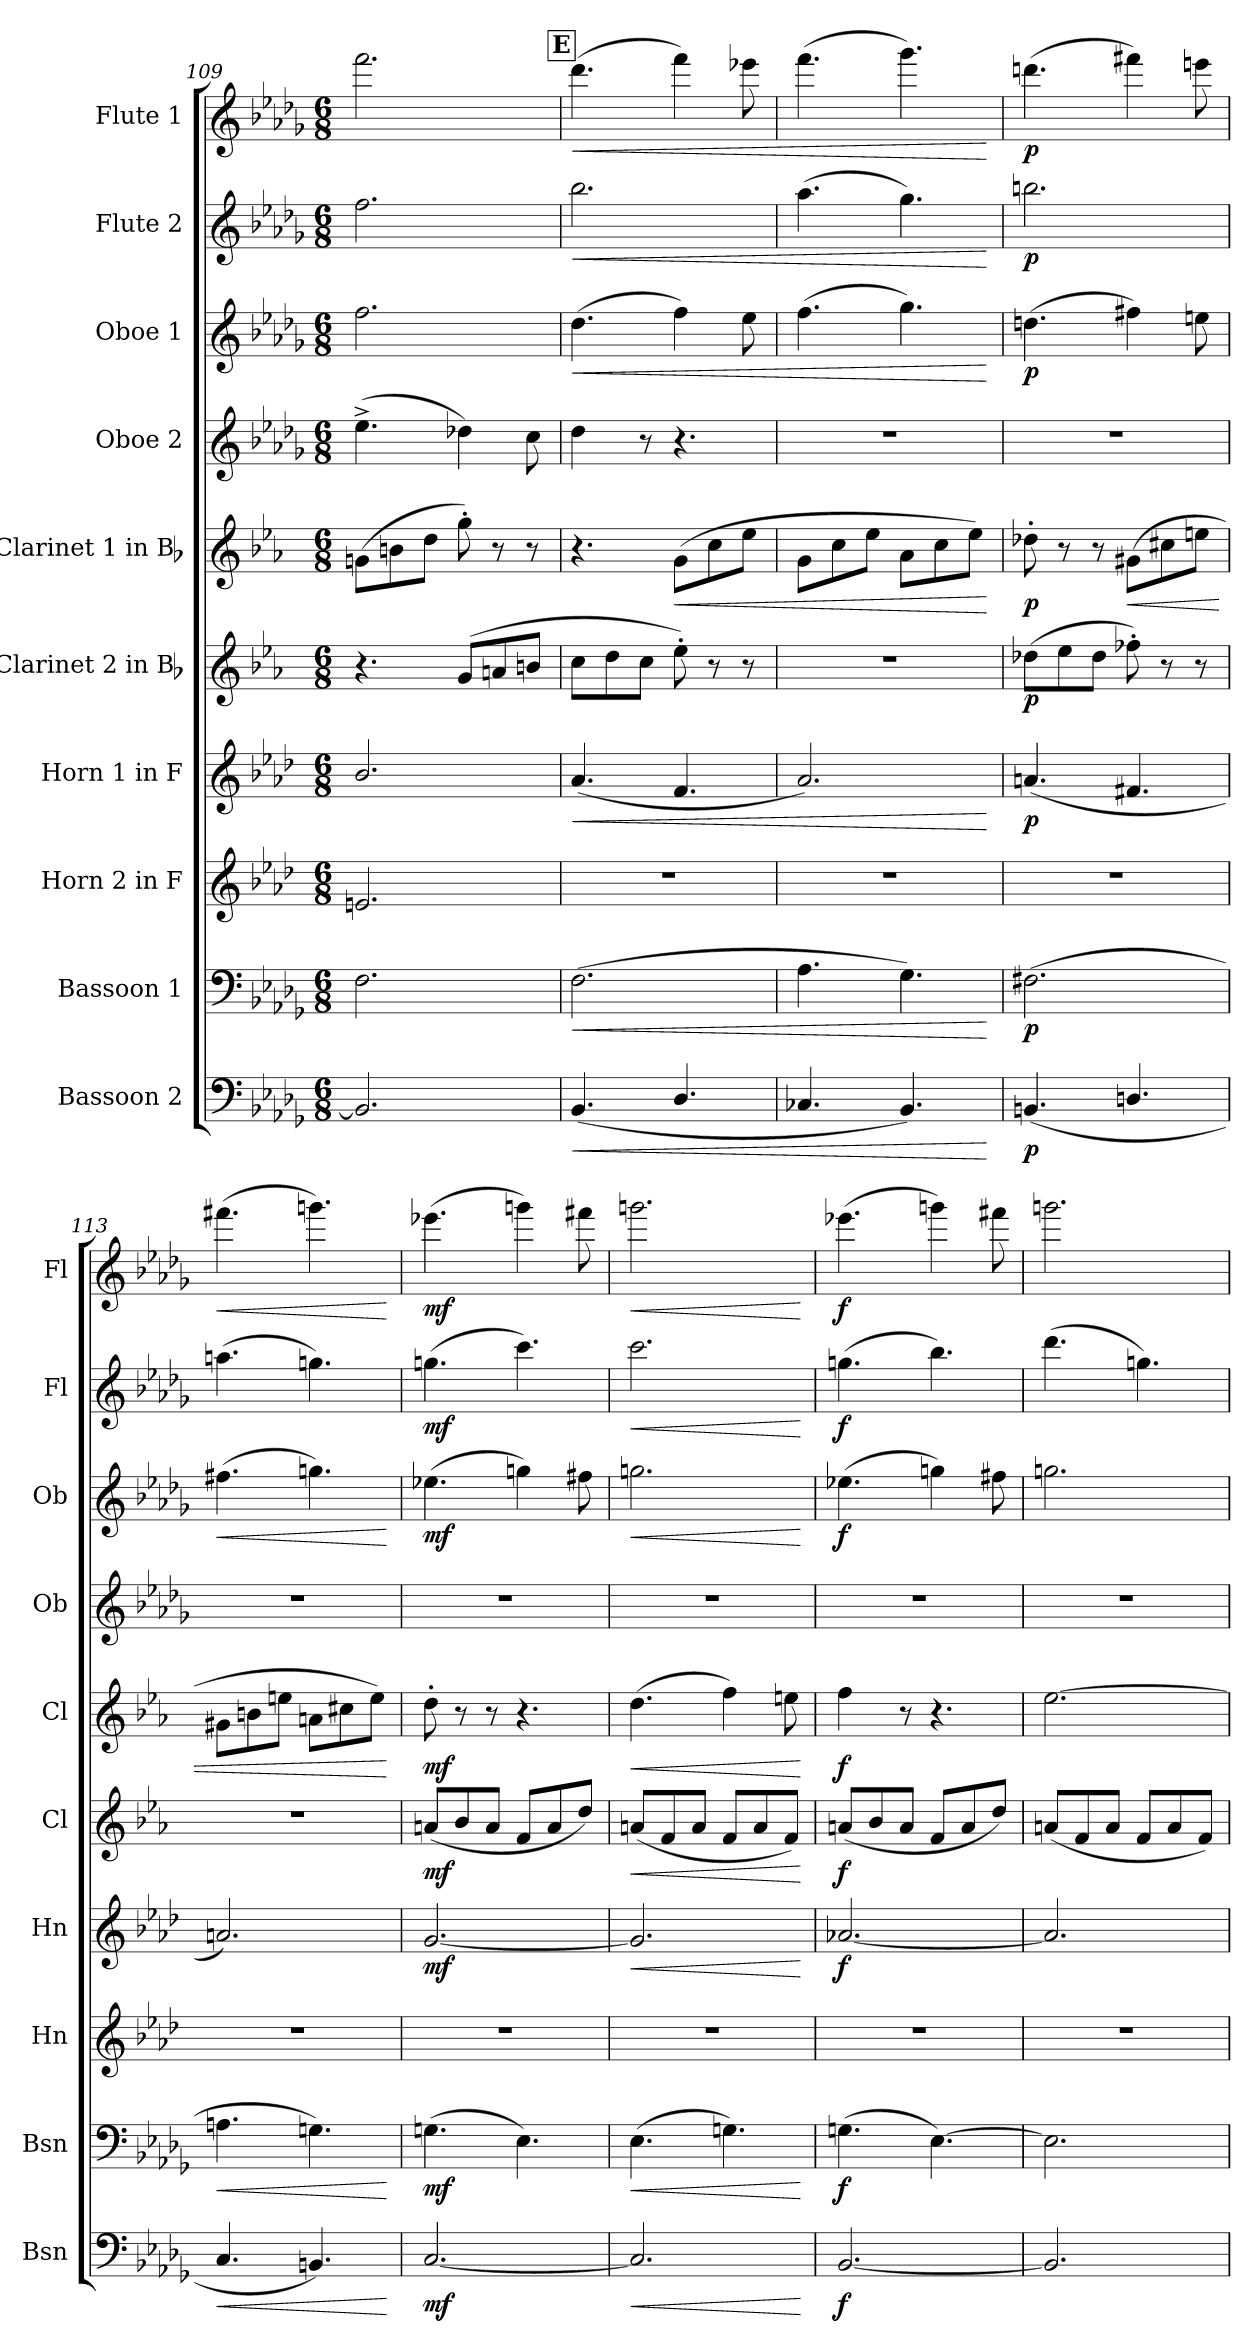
**kern	**dynam	**kern	**dynam	**kern	**kern	**dynam	**kern	**dynam	**kern	**dynam	**kern	**kern	**dynam	**kern	**dynam	**kern	**dynam
*part10	*part10	*part9	*part9	*part8	*part7	*part7	*part6	*part6	*part5	*part5	*part4	*part3	*part3	*part2	*part2	*part1	*part1
*staff10	*staff10	*staff9	*staff9	*staff8	*staff7	*staff7	*staff6	*staff6	*staff5	*staff5	*staff4	*staff3	*staff3	*staff2	*staff2	*staff1	*staff1
*I"Bassoon 2	*	*I"Bassoon 1	*	*I"Horn 2 in F	*I"Horn 1 in F	*	*I"Clarinet 2 in Bb	*	*I"Clarinet 1 in Bb	*	*I"Oboe 2	*I"Oboe 1	*	*I"Flute 2	*	*I"Flute 1	*
*I'Bsn	*	*I'Bsn	*	*I'Hn	*I'Hn	*	*I'Cl	*	*I'Cl	*	*I'Ob	*I'Ob	*	*I'Fl	*	*I'Fl	*
!!LO:PB:g=z
*clefF4	*	*clefF4	*	*clefG2	*clefG2	*	*clefG2	*	*clefG2	*	*clefG2	*clefG2	*	*clefG2	*	*clefG2	*
*	*	*	*	*ITrd4c7	*ITrd4c7	*	*ITrd1c2	*	*ITrd1c2	*	*	*	*	*	*	*	*
*k[b-e-a-d-g-]	*	*k[b-e-a-d-g-]	*	*k[b-e-a-d-g-]	*k[b-e-a-d-g-]	*	*k[b-e-a-d-g-]	*	*k[b-e-a-d-g-]	*	*k[b-e-a-d-g-]	*k[b-e-a-d-g-]	*	*k[b-e-a-d-g-]	*	*k[b-e-a-d-g-]	*
*M6/8	*	*M6/8	*	*M6/8	*M6/8	*	*M6/8	*	*M6/8	*	*M6/8	*M6/8	*	*M6/8	*	*M6/8	*
=109	=109	=109	=109	=109	=109	=109	=109	=109	=109	=109	=109	=109	=109	=109	=109	=109	=109
2.BB-/]	.	2.F\	.	2.An/	2.e-/	.	4.r	.	(8fn\L	.	(4.ee-^\	2.ff\	.	2.ff\	.	2.fff\	.
.	.	.	.	.	.	.	.	.	8an\	.	.	.	.	.	.	.	.
.	.	.	.	.	.	.	.	.	8cc\J	.	.	.	.	.	.	.	.
.	.	.	.	.	.	.	(>8f/L	.	8ff'\)	.	4dd-X\)	.	.	.	.	.	.
.	.	.	.	.	.	.	8gn/	.	8r	.	.	.	.	.	.	.	.
.	.	.	.	.	.	.	8an/J	.	8r	.	8cc\	.	.	.	.	.	.
!!LO:REH:place=s1:a:B:cj:fs=14:t=E
=110	=110	=110	=110	=110	=110	=110	=110	=110	=110	=110	=110	=110	=110	=110	=110	=110	=110
!	!LO:HP:b	!	!LO:HP:b	!	!	!LO:HP:b	!	!	!	!	!	!	!LO:HP:b	!	!LO:HP:b	!	!LO:HP:b
(<4.BB-/	<	(2.F\	<	2.r	(4.d-/	<	8b-\L	.	4.r	.	4dd-\	(4.dd-\	<	2.bb-\	<	(4.ddd-\	<
.	.	.	.	.	.	.	8cc\	.	.	.	.	.	.	.	.	.	.
.	.	.	.	.	.	.	8b-\J	.	.	.	8r	.	.	.	.	.	.
!	!	!	!	!	!	!	!	!	!	!LO:HP:b	!	!	!	!	!	!	!
4.D-/	.	.	.	.	4.B-/	.	8dd-'\)	.	(8f\L	<	4.r	4ff\)	.	.	.	4fff\)	.
.	.	.	.	.	.	.	8r	.	8b-\	.	.	.	.	.	.	.	.
.	.	.	.	.	.	.	8r	.	8dd-\J	.	.	8ee-\	.	.	.	8eee-X\	.
=111	=111	=111	=111	=111	=111	=111	=111	=111	=111	=111	=111	=111	=111	=111	=111	=111	=111
4.C-X/	.	4.A-\	.	2.r	2.d-/)	.	2.r	.	8f\L	.	2.r	(4.ff\	.	(4.aa-\	.	(4.fff\	.
.	.	.	.	.	.	.	.	.	8b-\	.	.	.	.	.	.	.	.
.	.	.	.	.	.	.	.	.	8dd-\J	.	.	.	.	.	.	.	.
4.BB-/)	.	4.G-\)	.	.	.	.	.	.	8g-\L	.	.	4.gg-\)	.	4.gg-\)	.	4.ggg-\)	.
.	.	.	.	.	.	.	.	.	8b-\	.	.	.	.	.	.	.	.
.	.	.	.	.	.	.	.	.	8dd-\J)	.	.	.	.	.	.	.	.
.	[	.	[	.	.	[	.	.	.	[	.	.	[	.	[	.	[
=112	=112	=112	=112	=112	=112	=112	=112	=112	=112	=112	=112	=112	=112	=112	=112	=112	=112
!	!LO:DY:b	!	!LO:DY:b	!	!	!LO:DY:b	!	!LO:DY:b	!	!LO:DY:b	!	!	!LO:DY:b	!	!LO:DY:b	!	!LO:DY:b
(<4.BBn/	p	(2.F#X\	p	2.r	(4.dn/	p	(8cc-X\L	p	8cc-X'\	p	2.r	(4.ddn\	p	2.bbn\	p	(4.dddn\	p
.	.	.	.	.	.	.	8dd-\	.	8r	.	.	.	.	.	.	.	.
.	.	.	.	.	.	.	8cc-\J	.	8r	.	.	.	.	.	.	.	.
!	!	!	!	!	!	!	!	!	!	!LO:HP:b	!	!	!	!	!	!	!
4.Dn/	.	.	.	.	4.Bn/	.	8ee--X'\)	.	(8f#X\L	<	.	4ff#X\)	.	.	.	4fff#X\)	.
.	.	.	.	.	.	.	8r	.	8bn\	.	.	.	.	.	.	.	.
.	.	.	.	.	.	.	8r	.	8ddn\J	.	.	8een\	.	.	.	8eeen\	.
=113	=113	=113	=113	=113	=113	=113	=113	=113	=113	=113	=113	=113	=113	=113	=113	=113	=113
!	!LO:HP:b	!	!LO:HP:b	!	!	!	!	!	!	!	!	!	!LO:HP:b	!	!	!	!LO:HP:b
4.C/	<	4.An\	<	2.r	2.dn/)	.	2.r	.	8f#X\L	.	2.r	(4.ff#X\	<	(4.aan\	.	(4.fff#X\	<
.	.	.	.	.	.	.	.	.	8an\	.	.	.	.	.	.	.	.
.	.	.	.	.	.	.	.	.	8ddn\J	.	.	.	.	.	.	.	.
4.BBn/)	.	4.Gn\)	.	.	.	.	.	.	8gn\L	.	.	4.ggn\)	.	4.ggn\)	.	4.gggn\)	.
.	.	.	.	.	.	.	.	.	8bn\	.	.	.	.	.	.	.	.
.	.	.	.	.	.	.	.	.	8dd\J)	.	.	.	.	.	.	.	.
.	[	.	[	.	.	.	.	.	.	[	.	.	[	.	.	.	[
=114	=114	=114	=114	=114	=114	=114	=114	=114	=114	=114	=114	=114	=114	=114	=114	=114	=114
!	!LO:DY:b	!	!LO:DY:b	!	!	!LO:DY:b	!	!LO:DY:b	!	!LO:DY:b	!	!	!LO:DY:b	!	!LO:DY:b	!	!LO:DY:b
[2.C/	mf	(4.Gn\	mf	2.r	[2.c/	mf	(8gn/L	mf	8cc'\	mf	2.r	(4.ee-X\	mf	(4.ggn\	mf	(4.eee-X\	mf
.	.	.	.	.	.	.	8a-/	.	8r	.	.	.	.	.	.	.	.
.	.	.	.	.	.	.	8g/J	.	8r	.	.	.	.	.	.	.	.
.	.	4.E-\)	.	.	.	.	8e-/L	.	4.r	.	.	4ggn\)	.	4.ccc\)	.	4gggn\)	.
.	.	.	.	.	.	.	8g/	.	.	.	.	.	.	.	.	.	.
.	.	.	.	.	.	.	8cc/J)	.	.	.	.	8ff#X\	.	.	.	8fff#X\	.
=115	=115	=115	=115	=115	=115	=115	=115	=115	=115	=115	=115	=115	=115	=115	=115	=115	=115
!	!LO:HP:b	!	!LO:HP:b	!	!	!LO:HP:b	!	!LO:HP:b	!	!LO:HP:b	!	!	!LO:HP:b	!	!LO:HP:b	!	!LO:HP:b
2.C/]	<	(4.E-\	<	2.r	2.c/]	<	(8gn/L	<	(4.cc\	<	2.r	2.ggn\	<	2.ccc\	<	2.gggn\	<
.	.	.	.	.	.	.	8e-/	.	.	.	.	.	.	.	.	.	.
.	.	.	.	.	.	.	8g/J	.	.	.	.	.	.	.	.	.	.
.	.	4.Gn\)	.	.	.	.	8e-/L	.	4ee-\)	.	.	.	.	.	.	.	.
.	.	.	.	.	.	.	8g/	.	.	.	.	.	.	.	.	.	.
.	.	.	.	.	.	.	8e-/J)	.	8ddn\	.	.	.	.	.	.	.	.
.	[	.	[	.	.	[	.	[	.	[	.	.	[	.	[	.	[
=116	=116	=116	=116	=116	=116	=116	=116	=116	=116	=116	=116	=116	=116	=116	=116	=116	=116
!	!LO:DY:b	!	!LO:DY:b	!	!	!LO:DY:b	!	!LO:DY:b	!	!LO:DY:b	!	!	!LO:DY:b	!	!LO:DY:b	!	!LO:DY:b
[2.BB-/	f	(4.Gn\	f	2.r	[2.d-X/	f	(8gn/L	f	4ee-\	f	2.r	(4.ee-X\	f	(4.ggn\	f	(4.eee-X\	f
.	.	.	.	.	.	.	8a-/	.	.	.	.	.	.	.	.	.	.
.	.	.	.	.	.	.	8g/J	.	8r	.	.	.	.	.	.	.	.
.	.	[4.E-\)	.	.	.	.	8e-/L	.	4.r	.	.	4ggn\)	.	4.bb-\)	.	4gggn\)	.
.	.	.	.	.	.	.	8g/	.	.	.	.	.	.	.	.	.	.
.	.	.	.	.	.	.	8cc/J)	.	.	.	.	8ff#X\	.	.	.	8fff#X\	.
=117	=117	=117	=117	=117	=117	=117	=117	=117	=117	=117	=117	=117	=117	=117	=117	=117	=117
2.BB-/]	.	2.E-\]	.	2.r	2.d-/]	.	(8gn/L	.	[2.dd-\	.	2.r	2.ggn\	.	(4.ddd-\	.	2.gggn\	.
.	.	.	.	.	.	.	8e-/	.	.	.	.	.	.	.	.	.	.
.	.	.	.	.	.	.	8g/J	.	.	.	.	.	.	.	.	.	.
.	.	.	.	.	.	.	8e-/L	.	.	.	.	.	.	4.ggn\)	.	.	.
.	.	.	.	.	.	.	8g/	.	.	.	.	.	.	.	.	.	.
.	.	.	.	.	.	.	8e-/J)	.	.	.	.	.	.	.	.	.	.
=	=	=	=	=	=	=	=	=	=	=	=	=	=	=	=	=	=
*-	*-	*-	*-	*-	*-	*-	*-	*-	*-	*-	*-	*-	*-	*-	*-	*-	*-
